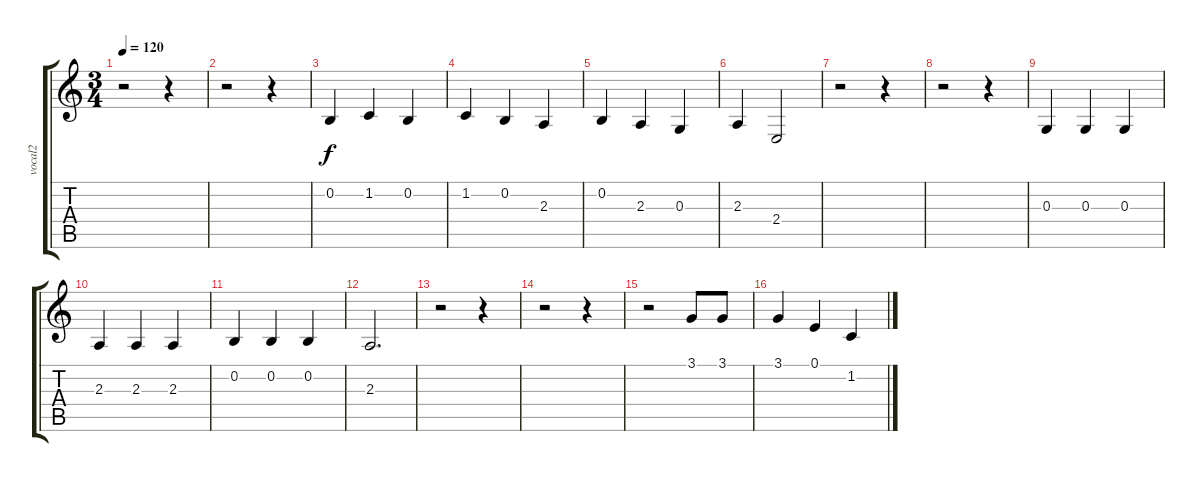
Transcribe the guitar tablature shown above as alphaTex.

\track ("vocal2" "vocal2") {instrument flute}
\staff {score tabs}
\tuning (E4 B3 G3 D3 A2 E2) {hide}
\ts (3 4)
\tempo 120
\clef g2
\ks c
r.2{dy f} r.4 |
r.2 r.4 |
0.2.4 1.2.4 0.2.4 |
1.2.4 0.2.4 2.3.4 |
0.2.4 2.3.4 0.3.4 |
2.3.4 2.4.2 |
r.2 r.4 |
r.2 r.4 |
0.3.4 0.3.4 0.3.4 |
2.3.4 2.3.4 2.3.4 |
0.2.4 0.2.4 0.2.4 |
2.3.2{d} |
r.2 r.4 |
r.2 r.4 |
r.2 3.1.8 3.1.8 |
3.1.4 0.1.4 1.2.4
